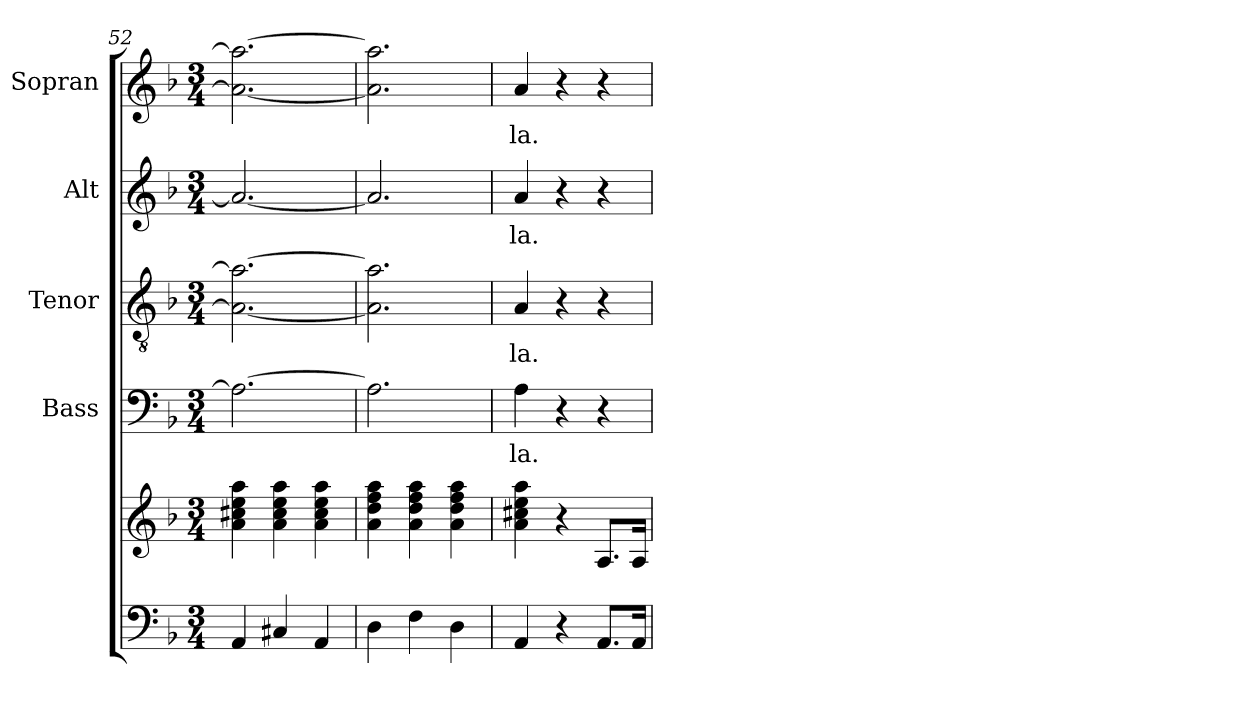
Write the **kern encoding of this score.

**kern	**kern	**kern	**text	**kern	**text	**kern	**text	**kern	**text
*part5	*part5	*part4	*part4	*part3	*part3	*part2	*part2	*part1	*part1
*staff6	*staff5	*staff4	*staff4	*staff3	*staff3	*staff2	*staff2	*staff1	*staff1
*	*	*I"Bass	*	*I"Tenor	*	*I"Alt	*	*I"Sopran	*
*	*	*I'B.	*	*I'T.	*	*I'A.	*	*I'S.	*
*clefF4	*clefG2	*clefF4	*	*clefGv2	*	*clefG2	*	*clefG2	*
*k[b-]	*k[b-]	*k[b-]	*	*k[b-]	*	*k[b-]	*	*k[b-]	*
*F:	*F:	*F:	*	*F:	*	*F:	*	*F:	*
*M3/4	*M3/4	*M3/4	*	*M3/4	*	*M3/4	*	*M3/4	*
=52	=52	=52	=52	=52	=52	=52	=52	=52	=52
4AA/	4a\ 4cc#X\ 4ee\ 4aa\	2.A\_	.	2.A\_ 2.a\_	.	2.a/_	.	2.a\_ 2.aa\_	.
4C#X/	4a\ 4cc#\ 4ee\ 4aa\	.	.	.	.	.	.	.	.
4AA/	4a\ 4cc#\ 4ee\ 4aa\	.	.	.	.	.	.	.	.
!!LO:PB:g=z
=53	=53	=53	=53	=53	=53	=53	=53	=53	=53
4D\	4a\ 4dd\ 4ff\ 4aa\	2.A\]	.	2.A\] 2.a\]	.	2.a/]	.	2.a\] 2.aa\]	.
4F\	4a\ 4dd\ 4ff\ 4aa\	.	.	.	.	.	.	.	.
4D\	4a\ 4dd\ 4ff\ 4aa\	.	.	.	.	.	.	.	.
=54	=54	=54	=54	=54	=54	=54	=54	=54	=54
!	!	!	!LO:LY:b	!	!LO:LY:b	!	!LO:LY:b	!	!LO:LY:b
4AA/	4a\ 4cc#X\ 4ee\ 4aa\	4A\	-la.	4A/	-la.	4a/	-la.	4a/	-la.
4r	4r	4r	.	4r	.	4r	.	4r	.
8.AA/L	8.A/L	4r	.	4r	.	4r	.	4r	.
16AA/Jk	16A/Jk	.	.	.	.	.	.	.	.
=	=	=	=	=	=	=	=	=	=
*-	*-	*-	*-	*-	*-	*-	*-	*-	*-
